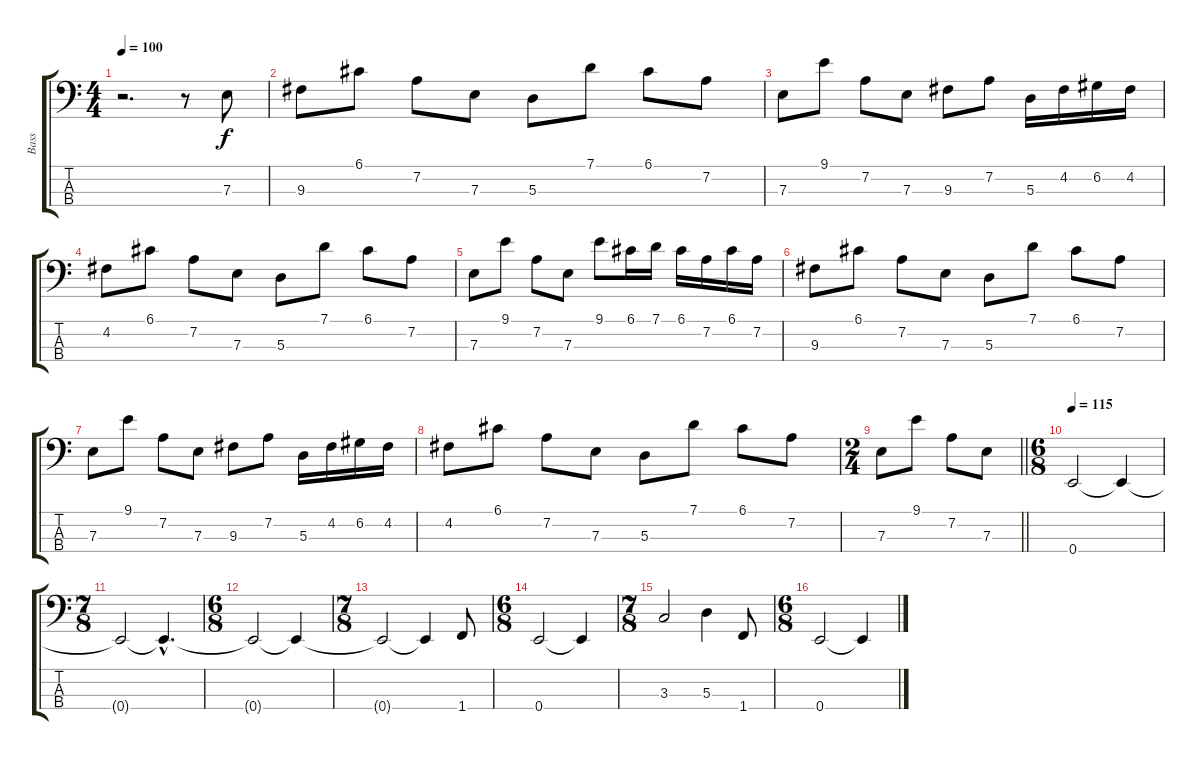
\track ("Bass" "Bass") {instrument electricbassfinger}
\staff {score tabs}
\tuning (G2 D2 A1 E1) {hide}
\ts (4 4)
\tempo 100
\clef f4
\ks c
r.2{d dy f instrument electricbassfinger} r.8 7.3.8 |
9.3.8 6.1.8 7.2.8 7.3.8 5.3.8 7.1.8 6.1.8 7.2.8 |
7.3.8 9.1.8 7.2.8 7.3.8 9.3.8 7.2.8 5.3.16 4.2.16 6.2.16 4.2.16 |
4.2.8 6.1.8 7.2.8 7.3.8 5.3.8 7.1.8 6.1.8 7.2.8 |
7.3.8 9.1.8 7.2.8 7.3.8 9.1.8 6.1.16 7.1.16 6.1.16 7.2.16 6.1.16 7.2.16 |
9.3.8 6.1.8 7.2.8 7.3.8 5.3.8 7.1.8 6.1.8 7.2.8 |
7.3.8 9.1.8 7.2.8 7.3.8 9.3.8 7.2.8 5.3.16 4.2.16 6.2.16 4.2.16 |
4.2.8 6.1.8 7.2.8 7.3.8 5.3.8 7.1.8 6.1.8 7.2.8 |
\ts (2 4)
\barLineRight lightlight
7.3.8 9.1.8 7.2.8 7.3.8 |
\ts (6 8)
\tempo 115
0.4.2 0.4{t}.4 |
\ts (7 8)
0.4{t}.2 0.4{hac t}.4{d} |
\ts (6 8)
0.4{t}.2 0.4{t}.4 |
\ts (7 8)
0.4{t}.2 0.4{t}.4 1.4.8 |
\ts (6 8)
0.4.2 0.4{t}.4 |
\ts (7 8)
3.3.2 5.3.4 1.4.8 |
\ts (6 8)
0.4.2 0.4{t}.4
